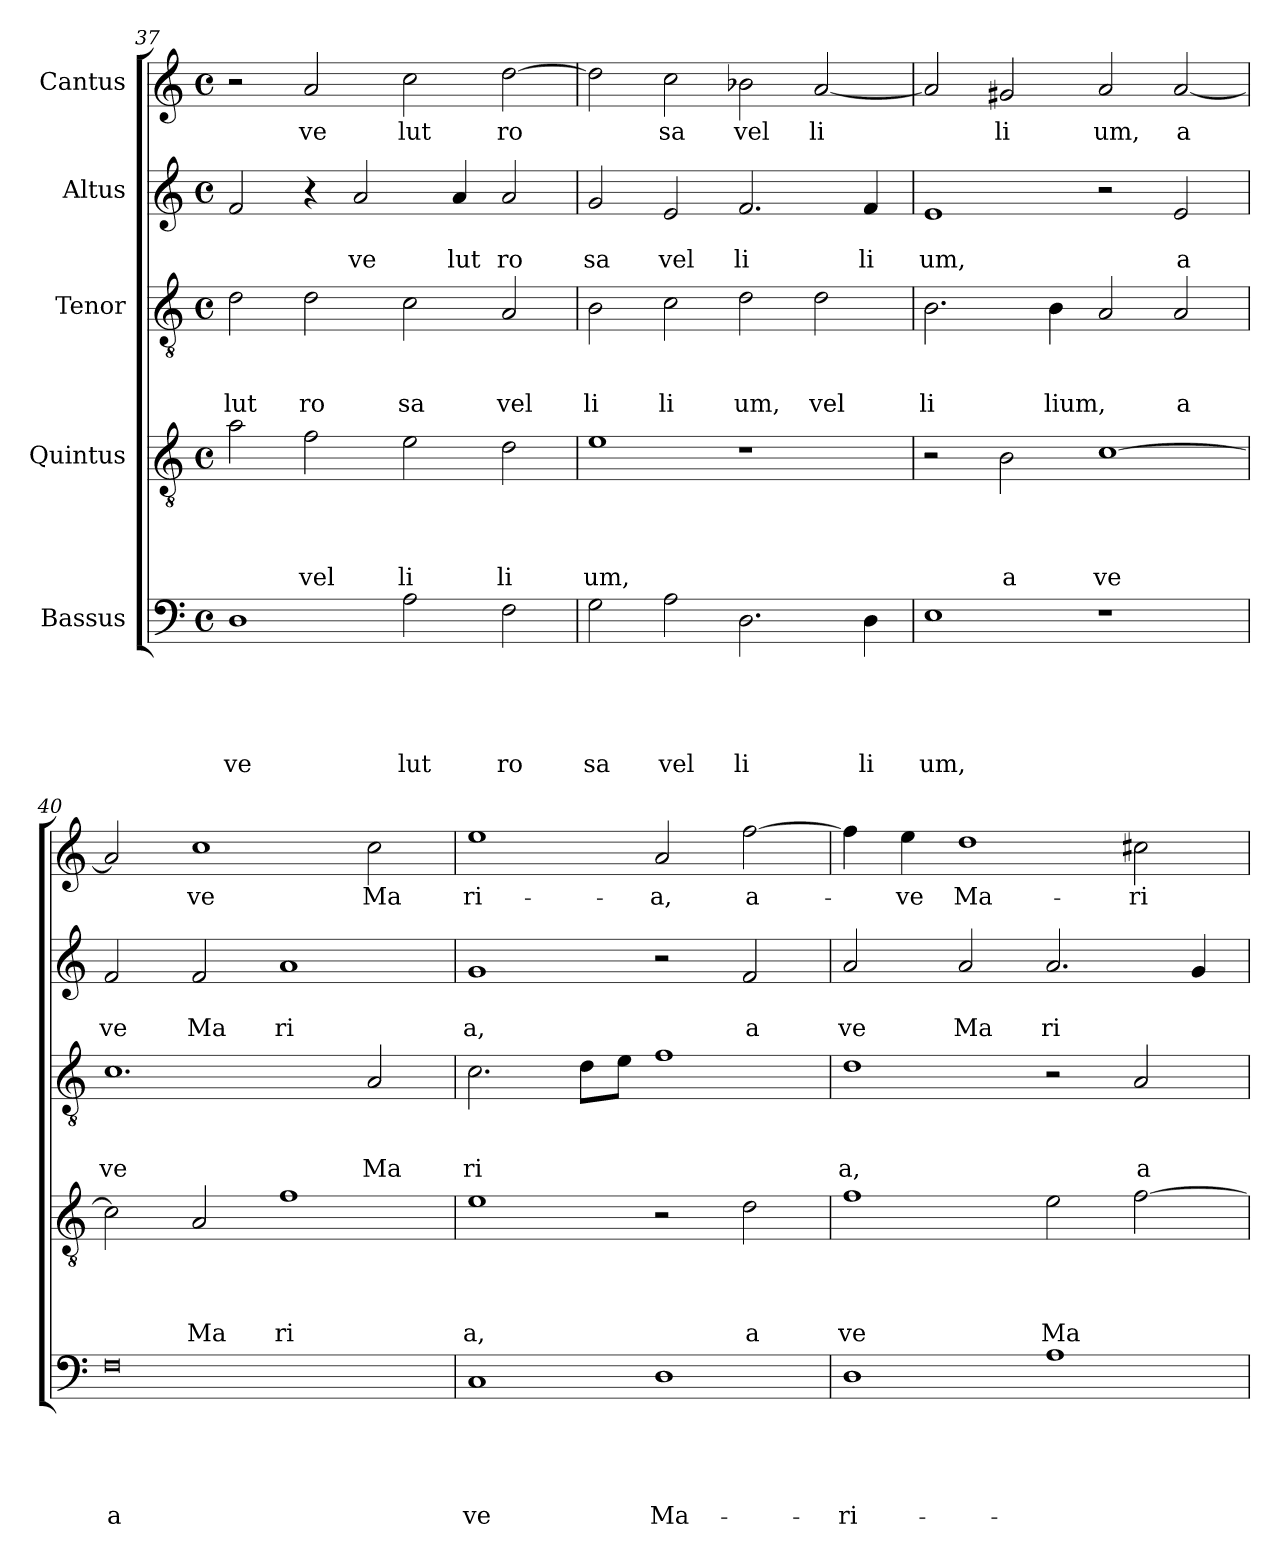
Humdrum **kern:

**kern	**text	**text	**text	**text	**text	**kern	**text	**text	**text	**text	**kern	**text	**text	**text	**kern	**text	**text	**kern	**text
*part5	*part5	*part5	*part5	*part5	*part5	*part4	*part4	*part4	*part4	*part4	*part3	*part3	*part3	*part3	*part2	*part2	*part2	*part1	*part1
*staff5	*staff5	*staff5	*staff5	*staff5	*staff5	*staff4	*staff4	*staff4	*staff4	*staff4	*staff3	*staff3	*staff3	*staff3	*staff2	*staff2	*staff2	*staff1	*staff1
*I"Bassus	*	*	*	*	*	*I"Quintus	*	*	*	*	*I"Tenor	*	*	*	*I"Altus	*	*	*I"Cantus	*
*clefF4	*	*	*	*	*	*clefGv2	*	*	*	*	*clefGv2	*	*	*	*clefG2	*	*	*clefG2	*
*k[]	*	*	*	*	*	*k[]	*	*	*	*	*k[]	*	*	*	*k[]	*	*	*k[]	*
*C:	*	*	*	*	*	*C:	*	*	*	*	*C:	*	*	*	*C:	*	*	*C:	*
*M4/4	*	*	*	*	*	*M4/4	*	*	*	*	*M4/4	*	*	*	*M4/4	*	*	*M4/4	*
*met(c)	*	*	*	*	*	*met(c)	*	*	*	*	*met(c)	*	*	*	*met(c)	*	*	*met(c)	*
=37	=37	=37	=37	=37	=37	=37	=37	=37	=37	=37	=37	=37	=37	=37	=37	=37	=37	=37	=37
!	!	!	!	!	!LO:LY:b	!	!	!	!	!	!	!	!	!LO:LY:b	!	!	!	!	!
1D	.	.	.	.	ve	2a\	.	.	.	.	2d\	.	.	lut	2f/	.	.	2r	.
!	!	!	!	!	!	!	!	!	!	!LO:LY:b	!	!	!	!LO:LY:b	!	!	!	!	!LO:LY:b
.	.	.	.	.	.	2f\	.	.	.	vel	2d\	.	.	ro	4r	.	.	2a/	ve
!	!	!	!	!	!	!	!	!	!	!	!	!	!	!	!	!	!LO:LY:b	!	!
.	.	.	.	.	.	.	.	.	.	.	.	.	.	.	2a/	.	ve	.	.
!	!	!	!	!	!LO:LY:b	!	!	!	!	!LO:LY:b	!	!	!	!LO:LY:b	!	!	!	!	!LO:LY:b
2A\	.	.	.	.	lut	2e\	.	.	.	li	2c\	.	.	sa	.	.	.	2cc\	lut
!	!	!	!	!	!	!	!	!	!	!	!	!	!	!	!	!	!LO:LY:b	!	!
.	.	.	.	.	.	.	.	.	.	.	.	.	.	.	4a/	.	lut	.	.
!	!	!	!	!	!LO:LY:b	!	!	!	!	!LO:LY:b	!	!	!	!LO:LY:b	!	!	!LO:LY:b	!	!LO:LY:b
2F\	.	.	.	.	ro	2d\	.	.	.	li	2A/	.	.	vel	2a/	.	ro	[>2dd\	ro
=38	=38	=38	=38	=38	=38	=38	=38	=38	=38	=38	=38	=38	=38	=38	=38	=38	=38	=38	=38
!	!	!	!	!	!LO:LY:b	!	!	!	!	!LO:LY:b	!	!	!	!LO:LY:b	!	!	!LO:LY:b	!	!
2G\	.	.	.	.	sa	1e	.	.	.	um,	2B\	.	.	li	2g/	.	sa	2dd\]	.
!	!	!	!	!	!LO:LY:b	!	!	!	!	!	!	!	!	!LO:LY:b	!	!	!LO:LY:b	!	!LO:LY:b
2A\	.	.	.	.	vel	.	.	.	.	.	2c\	.	.	li	2e/	.	vel	2cc\	sa
!	!	!	!	!	!LO:LY:b	!	!	!	!	!	!	!	!	!LO:LY:b	!	!	!LO:LY:b	!	!LO:LY:b
2.D\	.	.	.	.	li	1r	.	.	.	.	2d\	.	.	um,	2.f/	.	li	2b-X\	vel
!	!	!	!	!	!	!	!	!	!	!	!	!	!	!LO:LY:b	!	!	!	!	!LO:LY:b
.	.	.	.	.	.	.	.	.	.	.	2d\	.	.	vel	.	.	.	[<2a/	li
!	!	!	!	!	!LO:LY:b	!	!	!	!	!	!	!	!	!	!	!	!LO:LY:b	!	!
4D\	.	.	.	.	li	.	.	.	.	.	.	.	.	.	4f/	.	li	.	.
=39	=39	=39	=39	=39	=39	=39	=39	=39	=39	=39	=39	=39	=39	=39	=39	=39	=39	=39	=39
!	!	!	!	!	!LO:LY:b	!	!	!	!	!	!	!	!	!LO:LY:b	!	!	!LO:LY:b	!	!
1E	.	.	.	.	um,	2r	.	.	.	.	2.B\	.	.	li	1e	.	um,	2a/]	.
!	!	!	!	!	!	!	!	!	!	!LO:LY:b	!	!	!	!	!	!	!	!	!LO:LY:b
.	.	.	.	.	.	2B\	.	.	.	a	.	.	.	.	.	.	.	2g#X/	li
!	!	!	!	!	!	!	!	!	!	!	!	!	!	!LO:LY:b	!	!	!	!	!
.	.	.	.	.	.	.	.	.	.	.	4B\	.	.	lium,	.	.	.	.	.
!	!	!	!	!	!	!	!	!	!	!LO:LY:b	!	!	!	!	!	!	!	!	!LO:LY:b
1r	.	.	.	.	.	[>1c	.	.	.	ve	2A/	.	.	.	2r	.	.	2a/	um,
!	!	!	!	!	!	!	!	!	!	!	!	!	!	!LO:LY:b	!	!	!LO:LY:b	!	!LO:LY:b
.	.	.	.	.	.	.	.	.	.	.	2A/	.	.	a	2e/	.	a	[<2a/	a
=40	=40	=40	=40	=40	=40	=40	=40	=40	=40	=40	=40	=40	=40	=40	=40	=40	=40	=40	=40
!	!	!	!	!	!LO:LY:b	!	!	!	!	!	!	!	!	!LO:LY:b	!	!	!LO:LY:b	!	!
0F	.	.	.	.	a	2c\]	.	.	.	.	1.c	.	.	ve	2f/	.	ve	2a/]	.
!	!	!	!	!	!	!	!	!	!	!LO:LY:b	!	!	!	!	!	!	!LO:LY:b	!	!LO:LY:b
.	.	.	.	.	.	2A/	.	.	.	Ma	.	.	.	.	2f/	.	Ma	1cc	ve
!	!	!	!	!	!	!	!	!	!	!LO:LY:b	!	!	!	!	!	!	!LO:LY:b	!	!
.	.	.	.	.	.	1f	.	.	.	ri	.	.	.	.	1a	.	ri	.	.
!	!	!	!	!	!	!	!	!	!	!	!	!	!	!LO:LY:b	!	!	!	!	!LO:LY:b
.	.	.	.	.	.	.	.	.	.	.	2A/	.	.	Ma	.	.	.	2cc\	Ma
!!LO:LB:g=z
=41	=41	=41	=41	=41	=41	=41	=41	=41	=41	=41	=41	=41	=41	=41	=41	=41	=41	=41	=41
!	!	!	!	!	!LO:LY:b	!	!	!	!	!LO:LY:b	!	!	!	!LO:LY:b	!	!	!LO:LY:b	!	!LO:LY:b
1C	.	.	.	.	ve	1e	.	.	.	a,	2.c\	.	.	ri	1g	.	a,	1ee	ri-
.	.	.	.	.	.	.	.	.	.	.	8d\L	.	.	.	.	.	.	.	.
.	.	.	.	.	.	.	.	.	.	.	8e\J	.	.	.	.	.	.	.	.
!	!	!	!	!	!LO:LY:b	!	!	!	!	!	!	!	!	!	!	!	!	!	!LO:LY:b
1D	.	.	.	.	Ma-	2r	.	.	.	.	1f	.	.	.	2r	.	.	2a/	-a,
!	!	!	!	!	!	!	!	!	!	!LO:LY:b	!	!	!	!	!	!	!LO:LY:b	!	!LO:LY:b
.	.	.	.	.	.	2d\	.	.	.	a	.	.	.	.	2f/	.	a	[>2ff\	a-
=42	=42	=42	=42	=42	=42	=42	=42	=42	=42	=42	=42	=42	=42	=42	=42	=42	=42	=42	=42
!	!	!	!	!	!LO:LY:b	!	!	!	!	!LO:LY:b	!	!	!	!LO:LY:b	!	!	!LO:LY:b	!	!
1D	.	.	.	.	-ri-	1f	.	.	.	ve	1d	.	.	a,	2a/	.	ve	4ff\]	.
!	!	!	!	!	!	!	!	!	!	!	!	!	!	!	!	!	!	!	!LO:LY:b
.	.	.	.	.	.	.	.	.	.	.	.	.	.	.	.	.	.	4ee\	-ve
!	!	!	!	!	!	!	!	!	!	!	!	!	!	!	!	!	!LO:LY:b	!	!LO:LY:b
.	.	.	.	.	.	.	.	.	.	.	.	.	.	.	2a/	.	Ma	1dd	Ma-
!	!	!	!	!	!	!	!	!	!	!LO:LY:b	!	!	!	!	!	!	!LO:LY:b	!	!
1A	.	.	.	.	.	2e\	.	.	.	Ma	2r	.	.	.	2.a/	.	ri	.	.
!	!	!	!	!	!	!	!	!	!	!	!	!	!	!LO:LY:b	!	!	!	!	!LO:LY:b
.	.	.	.	.	.	[>2f\	.	.	.	.	2A/	.	.	a	.	.	.	2cc#X\	-ri-
.	.	.	.	.	.	.	.	.	.	.	.	.	.	.	4g/	.	.	.	.
=	=	=	=	=	=	=	=	=	=	=	=	=	=	=	=	=	=	=	=
*-	*-	*-	*-	*-	*-	*-	*-	*-	*-	*-	*-	*-	*-	*-	*-	*-	*-	*-	*-
